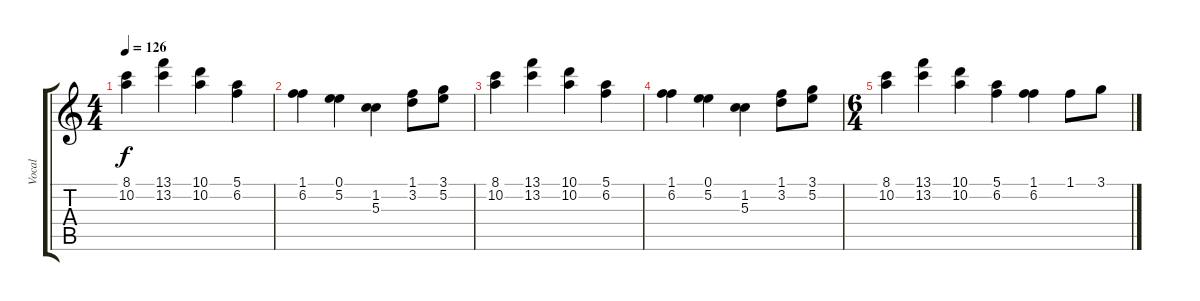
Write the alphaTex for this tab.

\track ("Vocal" "Vocal") {instrument acousticguitarsteel}
\staff {score tabs}
\tuning (E4 B3 G3 D3 A2 E2) {hide}
\ts (4 4)
\tempo 126
\clef g2
\ks c
(8.1 10.2).4{dy f} (13.1 13.2).4 (10.1 10.2).4 (5.1 6.2).4 |
(1.1 6.2).4{volume 0} (0.1 5.2).4 (1.2 5.3).4 (1.1 3.2).8 (3.1 5.2).8 |
(8.1 10.2).4 (13.1 13.2).4 (10.1 10.2).4 (5.1 6.2).4 |
(1.1 6.2).4 (0.1 5.2).4 (1.2 5.3).4 (1.1 3.2).8 (3.1 5.2).8 |
\ts (6 4)
(8.1 10.2).4 (13.1 13.2).4 (10.1 10.2).4 (5.1 6.2).4 (1.1 6.2).4 1.1.8 3.1.8
